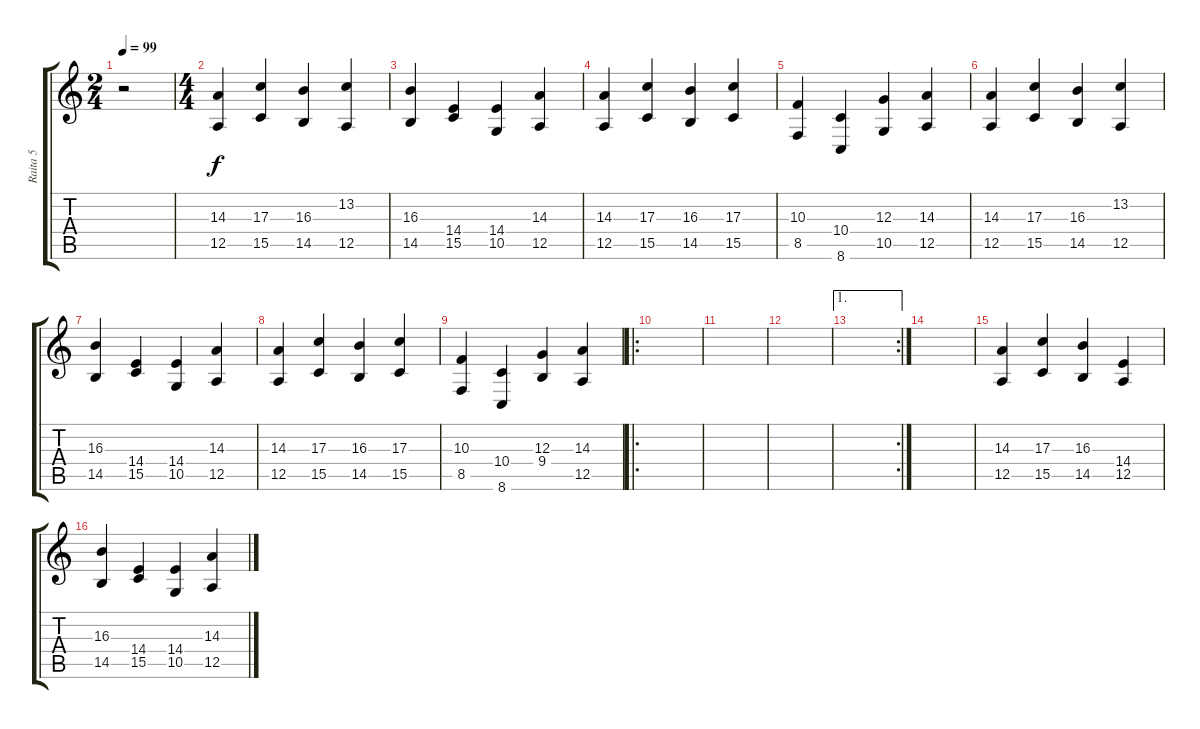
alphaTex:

\track ("Raita 5" "Raita 5") {instrument stringensemble1}
\staff {score tabs}
\tuning (E4 B3 G3 D3 A2 E2) {hide}
\ts (2 4)
\tempo 99
\clef g2
\ks c
r.2{dy f instrument stringensemble1} |
\ts (4 4)
(14.3 12.5).4 (17.3 15.5).4 (16.3 14.5).4 (13.2 12.5).4 |
(16.3 14.5).4 (14.4 15.5).4 (14.4 10.5).4 (14.3 12.5).4 |
(14.3 12.5).4 (17.3 15.5).4 (16.3 14.5).4 (17.3 15.5).4 |
(10.3 8.5).4 (10.4 8.6).4 (12.3 10.5).4 (14.3 12.5).4 |
(14.3 12.5).4 (17.3 15.5).4 (16.3 14.5).4 (13.2 12.5).4 |
(16.3 14.5).4 (14.4 15.5).4 (14.4 10.5).4 (14.3 12.5).4 |
(14.3 12.5).4 (17.3 15.5).4 (16.3 14.5).4 (17.3 15.5).4 |
(10.3 8.5).4 (10.4 8.6).4 (12.3 9.4).4 (14.3 12.5).4 |
\ro
|
|
|
\ae 1
\rc 2
|
|
(14.3 12.5).4 (17.3 15.5).4 (16.3 14.5).4 (14.4 12.5).4 |
(16.3 14.5).4 (14.4 15.5).4 (14.4 10.5).4 (14.3 12.5).4
